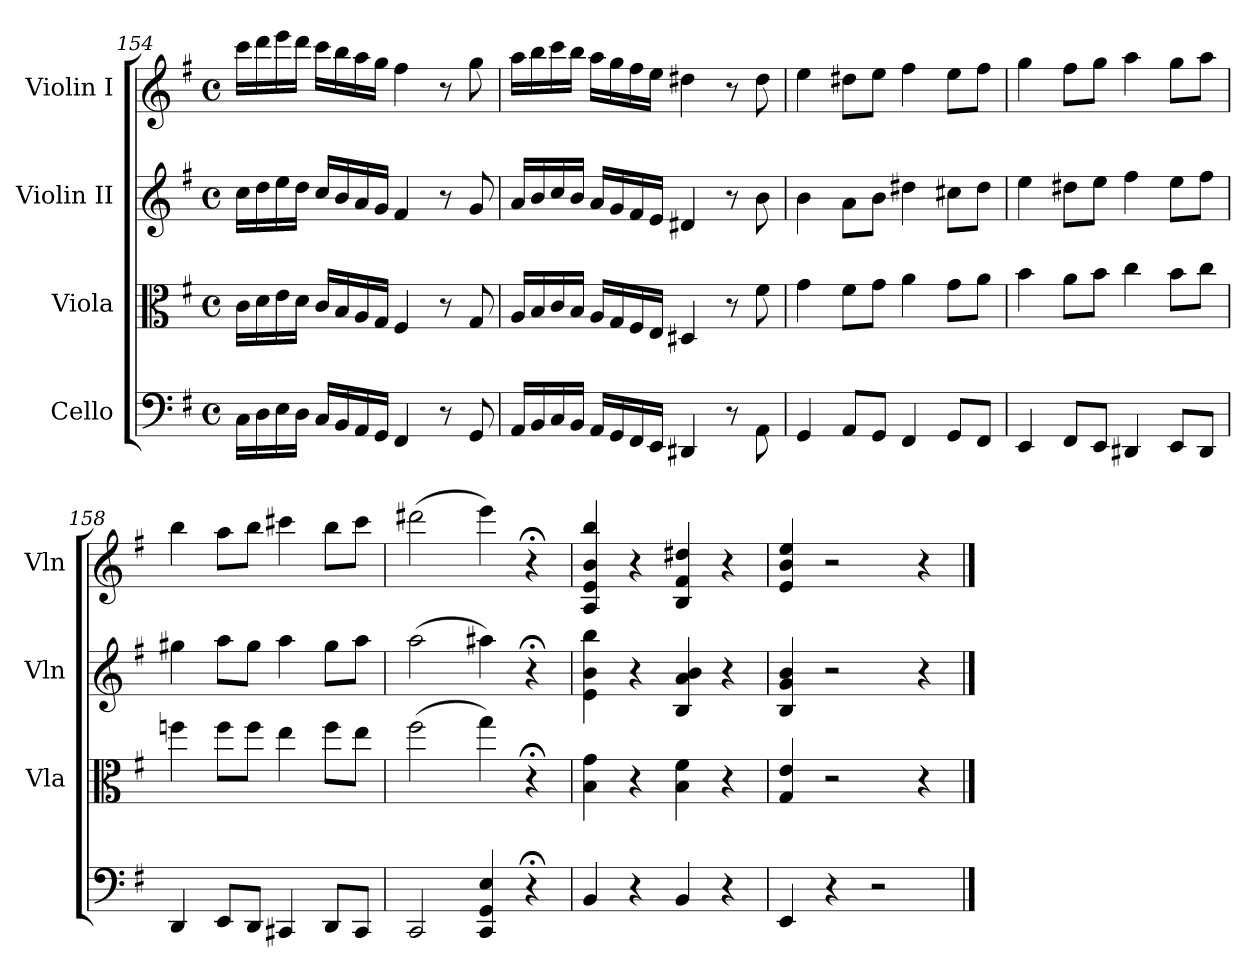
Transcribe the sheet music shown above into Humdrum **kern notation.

**kern	**kern	**kern	**kern
*part4	*part3	*part2	*part1
*staff4	*staff3	*staff2	*staff1
*I"Cello	*I"Viola	*I"Violin II	*I"Violin I
*	*I'Vla	*I'Vln	*I'Vln
*clefF4	*clefC3	*clefG2	*clefG2
*k[f#]	*k[f#]	*k[f#]	*k[f#]
*M4/4	*M4/4	*M4/4	*M4/4
*met(c)	*met(c)	*met(c)	*met(c)
=154	=154	=154	=154
16C\LL	16c\LL	16cc\LL	16ccc\LL
16D\	16d\	16dd\	16ddd\
16E\	16e\	16ee\	16eee\
16D\JJ	16d\JJ	16dd\JJ	16ddd\JJ
16C/LL	16c/LL	16cc/LL	16ccc\LL
16BB/	16B/	16b/	16bb\
16AA/	16A/	16a/	16aa\
16GG/JJ	16G/JJ	16g/JJ	16gg\JJ
4FF#/	4F#/	4f#/	4ff#\
8r	8r	8r	8r
8GG/	8G/	8g/	8gg\
=155	=155	=155	=155
16AA/LL	16A/LL	16a/LL	16aa\LL
16BB/	16B/	16b/	16bb\
16C/	16c/	16cc/	16ccc\
16BB/JJ	16B/JJ	16b/JJ	16bb\JJ
16AA/LL	16A/LL	16a/LL	16aa\LL
16GG/	16G/	16g/	16gg\
16FF#/	16F#/	16f#/	16ff#\
16EE/JJ	16E/JJ	16e/JJ	16ee\JJ
4DD#X/	4D#X/	4d#X/	4dd#X\
8r	8r	8r	8r
8AA\	8f#\	8b\	8dd#\
=156	=156	=156	=156
4GG/	4g\	4b\	4ee\
8AA/L	8f#\L	8a\L	8dd#X\L
8GG/J	8g\J	8b\J	8ee\J
4FF#/	4a\	4dd#X\	4ff#\
8GG/L	8g\L	8cc#X\L	8ee\L
8FF#/J	8a\J	8dd#\J	8ff#\J
=157	=157	=157	=157
4EE/	4b\	4ee\	4gg\
8FF#/L	8a\L	8dd#X\L	8ff#\L
8EE/J	8b\J	8ee\J	8gg\J
4DD#X/	4cc\	4ff#\	4aa\
8EE/L	8b\L	8ee\L	8gg\L
8DD#/J	8cc\J	8ff#\J	8aa\J
=158	=158	=158	=158
4DD/	4ffn\	4gg#X\	4bb\
8EE/L	8ff\L	8aa\L	8aa\L
8DD/J	8ff\J	8gg#\J	8bb\J
4CC#X/	4ee\	4aa\	4ccc#X\
8DD/L	8ff\L	8gg#\L	8bb\L
8CC#/J	8ee\J	8aa\J	8ccc#\J
=159	=159	=159	=159
2CC/	(>2ff#\	(>2aa\	(>2ddd#X\
4CC/ 4GG/ 4E/	4gg\)	4aa#X\)	4eee\)
4r;<	4r;<	4r;<	4r;<
!!LO:LB:g=z
=160	=160	=160	=160
4BB/	4B\ 4g\	4e\ 4b\ 4bb\	4A/ 4e/ 4b/ 4bb/
4r	4r	4r	4r
4BB/	4B\ 4f#\	4B/ 4a/ 4b/	4B/ 4f#/ 4dd#X/
4r	4r	4r	4r
=161	=161	=161	=161
4EE/	4G/ 4e/	4B/ 4g/ 4b/	4e/ 4b/ 4ee/
4r	2r	2r	2r
2r	.	.	.
.	4r	4r	4r
==	==	==	==
*-	*-	*-	*-
